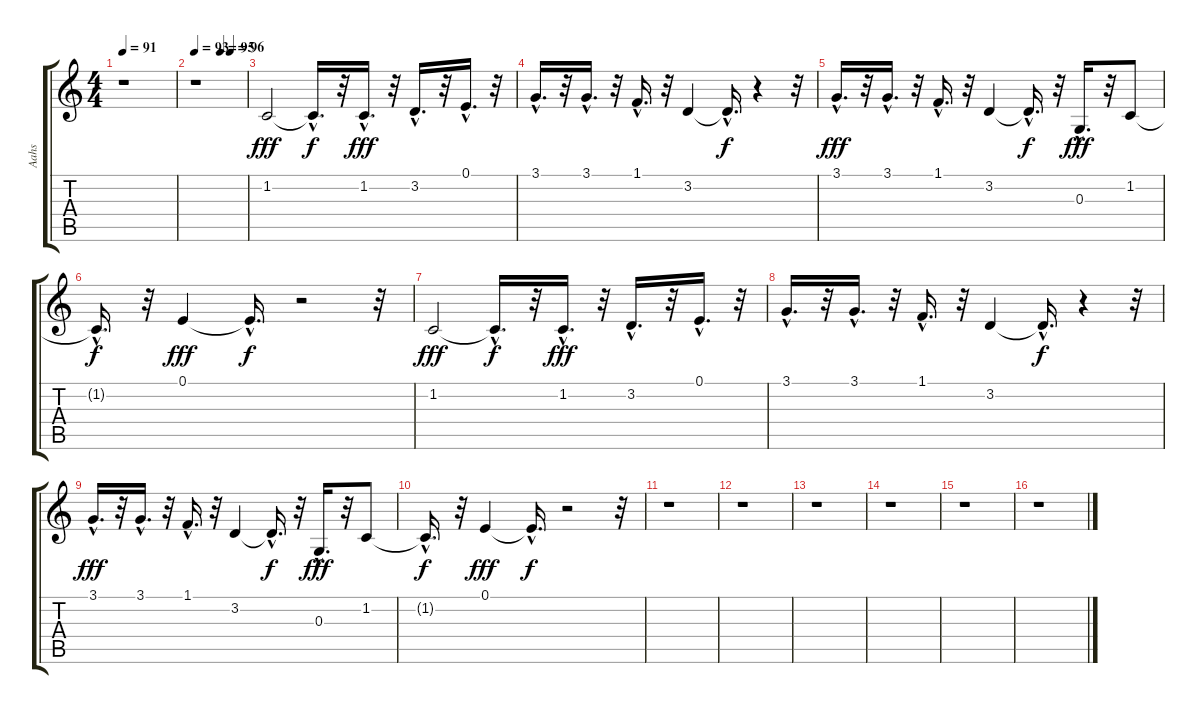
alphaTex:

\track ("Aahs" "Aahs") {instrument choiraahs}
\staff {score tabs}
\tuning (E4 B3 G3 D3 A2 E2) {hide}
\ts (4 4)
\tempo 91
\clef g2
\ks c
r.1{dy fff} |
\tempo 93
\tempo (95 0.5)
\tempo (96 0.6875)
r.1 |
1.2.2 1.2{hac t}.16{d dy f} r.32 1.2{hac}.16{d dy fff} r.32 3.2{hac}.16{d} r.32 0.1{hac}.16{d} r.32 |
3.1{hac}.16{d} r.32 3.1{hac}.16{d} r.32 1.1{hac}.16{d} r.32 3.2.4 3.2{hac t}.16{d dy f} r.4 r.32 |
3.1{hac}.16{d dy fff} r.32 3.1{hac}.16{d} r.32 1.1{hac}.16{d} r.32 3.2.4 3.2{hac t}.16{d dy f} r.32 0.3{hac}.16{d dy fff} r.32 1.2.8 |
1.2{hac t}.16{d dy f} r.32 0.1.4{dy fff} 0.1{hac t}.16{d dy f} r.2 r.32 |
1.2.2{dy fff} 1.2{hac t}.16{d dy f} r.32 1.2{hac}.16{d dy fff} r.32 3.2{hac}.16{d} r.32 0.1{hac}.16{d} r.32 |
3.1{hac}.16{d} r.32 3.1{hac}.16{d} r.32 1.1{hac}.16{d} r.32 3.2.4 3.2{hac t}.16{d dy f} r.4 r.32 |
3.1{hac}.16{d dy fff} r.32 3.1{hac}.16{d} r.32 1.1{hac}.16{d} r.32 3.2.4 3.2{hac t}.16{d dy f} r.32 0.3{hac}.16{d dy fff} r.32 1.2.8 |
1.2{hac t}.16{d dy f} r.32 0.1.4{dy fff} 0.1{hac t}.16{d dy f} r.2 r.32 |
r.1 |
r.1 |
r.1 |
r.1 |
r.1 |
r.1
